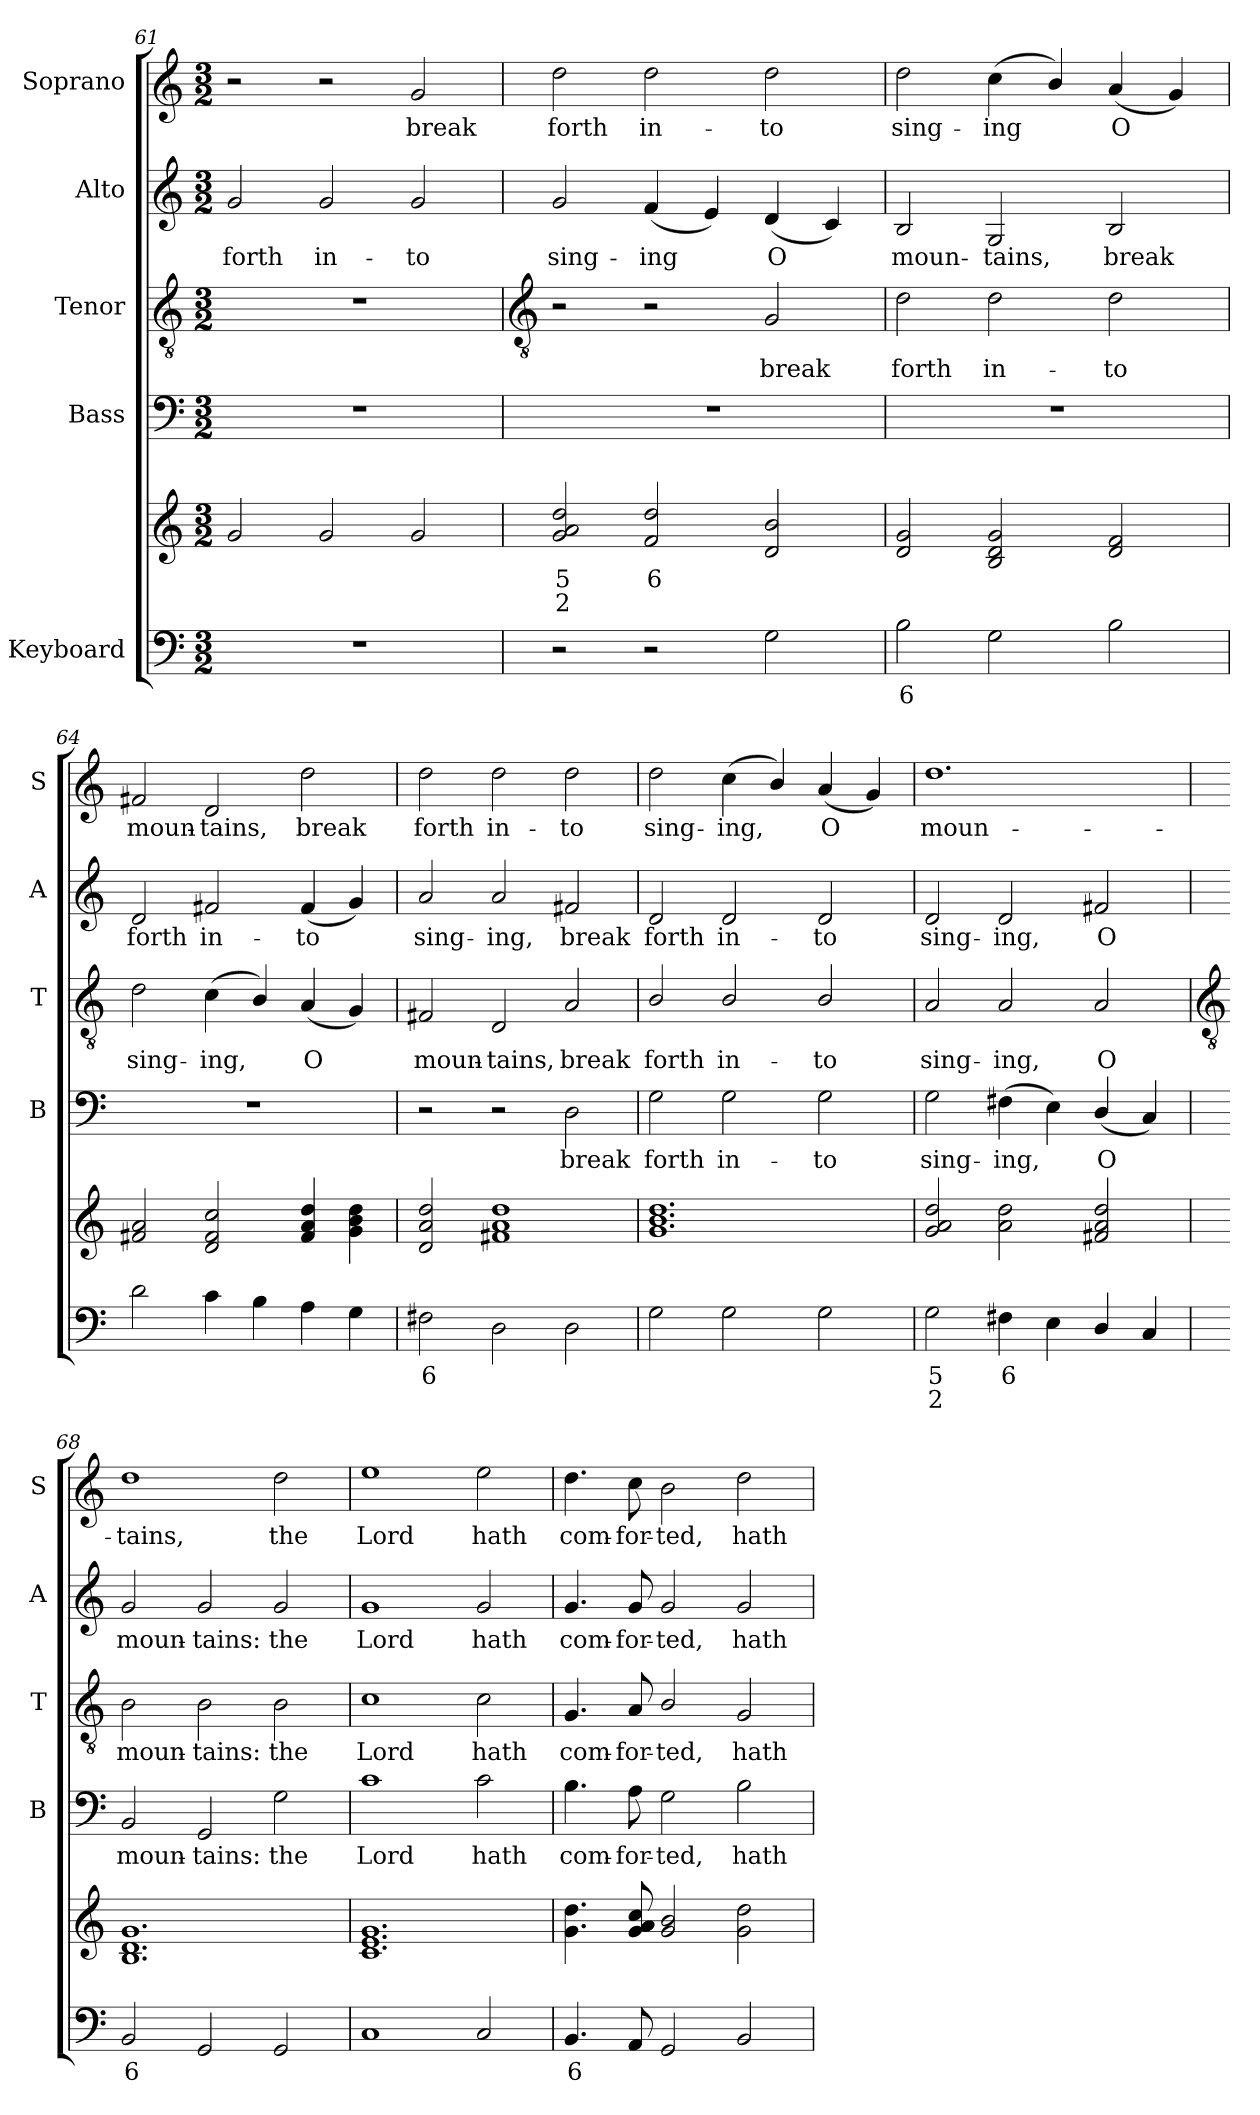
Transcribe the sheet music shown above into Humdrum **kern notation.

**kern	**text	**text	**kern	**text	**text	**kern	**text	**kern	**text	**kern	**text	**kern	**text
*part5	*part5	*part5	*part5	*part5	*part5	*part4	*part4	*part3	*part3	*part2	*part2	*part1	*part1
*staff6	*staff6	*staff6	*staff5	*staff5	*staff5	*staff4	*staff4	*staff3	*staff3	*staff2	*staff2	*staff1	*staff1
*I"Keyboard	*	*	*	*	*	*I"Bass	*	*I"Tenor	*	*I"Alto	*	*I"Soprano	*
*	*	*	*	*	*	*I'B	*	*I'T	*	*I'A	*	*I'S	*
*clefF4	*	*	*clefG2	*	*	*clefF4	*	*clefGv2	*	*clefG2	*	*clefG2	*
*k[]	*	*	*k[]	*	*	*k[]	*	*k[]	*	*k[]	*	*k[]	*
*C:	*	*	*C:	*	*	*C:	*	*C:	*	*C:	*	*C:	*
*M3/2	*	*	*M3/2	*	*	*M3/2	*	*M3/2	*	*M3/2	*	*M3/2	*
=61	=61	=61	=61	=61	=61	=61	=61	=61	=61	=61	=61	=61	=61
!LO:N:vis=1	!	!	!	!	!	!LO:N:vis=1	!	!LO:N:vis=1	!	!	!LO:LY:b	!	!
1.r	.	.	2g	.	.	1.r	.	1.r	.	2g	forth	2r	.
!	!	!	!	!	!	!	!	!	!	!	!LO:LY:b	!	!
.	.	.	2g	.	.	.	.	.	.	2g	in-	2r	.
!	!	!	!	!	!	!	!	!	!	!	!LO:LY:b	!	!LO:LY:b
.	.	.	2g	.	.	.	.	.	.	2g	-to	2g	break
!!LO:LB:g=z
=62	=62	=62	=62	=62	=62	=62	=62	=62	=62	=62	=62	=62	=62
*	*	*	*	*	*	*	*	*clefGv2	*	*	*	*	*
!	!	!	!	!LO:LY:b	!LO:LY:b	!LO:N:vis=1	!	!	!	!	!LO:LY:b	!	!LO:LY:b
2r	.	.	2g 2a 2dd	5	2	1.r	.	2r	.	2g	sing-	2dd	forth
!	!	!	!	!LO:LY:b	!	!	!	!	!	!	!LO:LY:b	!	!LO:LY:b
2r	.	.	2f 2dd	6	.	.	.	2r	.	(<4f	-ing	2dd	in-
.	.	.	.	.	.	.	.	.	.	4e)	.	.	.
!	!	!	!	!	!	!	!	!	!LO:LY:b	!	!LO:LY:b	!	!LO:LY:b
2G	.	.	2d 2b	.	.	.	.	2G	break	(<4d	O	2dd	-to
.	.	.	.	.	.	.	.	.	.	4c/)	.	.	.
=63	=63	=63	=63	=63	=63	=63	=63	=63	=63	=63	=63	=63	=63
!	!LO:LY:b	!	!	!	!	!LO:N:vis=1	!	!	!LO:LY:b	!	!LO:LY:b	!	!LO:LY:b
2B	6	.	2d 2g	.	.	1.r	.	2d	forth	2B	moun-	2dd	sing-
!	!	!	!	!	!	!	!	!	!LO:LY:b	!	!LO:LY:b	!	!LO:LY:b
2G	.	.	2B 2d 2g	.	.	.	.	2d	in-	2G	-tains,	(<4cc	-ing
.	.	.	.	.	.	.	.	.	.	.	.	4b/)	.
!	!	!	!	!	!	!	!	!	!LO:LY:b	!	!LO:LY:b	!	!LO:LY:b
2B	.	.	2d 2f	.	.	.	.	2d	-to	2B	break	(<4a	O
.	.	.	.	.	.	.	.	.	.	.	.	4g)	.
=64	=64	=64	=64	=64	=64	=64	=64	=64	=64	=64	=64	=64	=64
!	!	!	!	!	!	!LO:N:vis=1	!	!	!LO:LY:b	!	!LO:LY:b	!	!LO:LY:b
2d	.	.	2f#X 2a	.	.	1.r	.	2d	sing-	2d	forth	2f#X	moun-
!	!	!	!	!	!	!	!	!	!LO:LY:b	!	!LO:LY:b	!	!LO:LY:b
4c	.	.	2d 2f# 2cc	.	.	.	.	(<4c	-ing,	2f#X	in-	2d	-tains,
4B	.	.	.	.	.	.	.	4B/)	.	.	.	.	.
!	!	!	!	!	!	!	!	!	!LO:LY:b	!	!LO:LY:b	!	!LO:LY:b
4A	.	.	4f# 4a 4dd	.	.	.	.	(<4A/	O	(<4f#	-to	2dd	break
4G	.	.	4g 4b 4dd	.	.	.	.	4G)	.	4g)	.	.	.
=65	=65	=65	=65	=65	=65	=65	=65	=65	=65	=65	=65	=65	=65
!	!LO:LY:b	!	!	!	!	!	!	!	!LO:LY:b	!	!LO:LY:b	!	!LO:LY:b
2F#X	6	.	2d 2a 2dd	.	.	2r	.	2F#X	moun-	2a	sing-	2dd	forth
!	!	!	!	!	!	!	!	!	!LO:LY:b	!	!LO:LY:b	!	!LO:LY:b
2D	.	.	1f#X 1a 1dd	.	.	2r	.	2D	-tains,	2a	-ing,	2dd	in-
!	!	!	!	!	!	!	!LO:LY:b	!	!LO:LY:b	!	!LO:LY:b	!	!LO:LY:b
2D	.	.	.	.	.	2D	break	2A	break	2f#X	break	2dd	-to
=66	=66	=66	=66	=66	=66	=66	=66	=66	=66	=66	=66	=66	=66
!	!	!	!	!	!	!	!LO:LY:b	!	!LO:LY:b	!	!LO:LY:b	!	!LO:LY:b
2G	.	.	1.g 1.b 1.dd	.	.	2G	forth	2B/	forth	2d	forth	2dd	sing-
!	!	!	!	!	!	!	!LO:LY:b	!	!LO:LY:b	!	!LO:LY:b	!	!LO:LY:b
2G	.	.	.	.	.	2G	in-	2B/	in-	2d	in-	(<4cc	-ing,
.	.	.	.	.	.	.	.	.	.	.	.	4b/)	.
!	!	!	!	!	!	!	!LO:LY:b	!	!LO:LY:b	!	!LO:LY:b	!	!LO:LY:b
2G	.	.	.	.	.	2G	-to	2B/	-to	2d	-to	(<4a	O
.	.	.	.	.	.	.	.	.	.	.	.	4g)	.
=67	=67	=67	=67	=67	=67	=67	=67	=67	=67	=67	=67	=67	=67
!	!LO:LY:b	!LO:LY:b	!	!	!	!	!LO:LY:b	!	!LO:LY:b	!	!LO:LY:b	!	!LO:LY:b
2G	5	2	2g 2a 2dd	.	.	2G	sing-	2A	sing-	2d	sing-	1.dd	moun-
!	!LO:LY:b	!	!	!	!	!	!LO:LY:b	!	!LO:LY:b	!	!LO:LY:b	!	!
4F#X	6	.	2a 2dd	.	.	(>4F#X	-ing,	2A	-ing,	2d	-ing,	.	.
4E	.	.	.	.	.	4E)	.	.	.	.	.	.	.
!	!	!	!	!	!	!	!LO:LY:b	!	!LO:LY:b	!	!LO:LY:b	!	!
4D/	.	.	2f#X 2a 2dd	.	.	(<4D/	O	2A	O	2f#X	O	.	.
4C	.	.	.	.	.	4C)	.	.	.	.	.	.	.
!!LO:LB:g=z
=68	=68	=68	=68	=68	=68	=68	=68	=68	=68	=68	=68	=68	=68
*	*	*	*	*	*	*	*	*clefGv2	*	*	*	*	*
!	!LO:LY:b	!	!	!	!	!	!LO:LY:b	!	!LO:LY:b	!	!LO:LY:b	!	!LO:LY:b
2BB	6	.	1.B 1.d 1.g	.	.	2BB	moun-	2B	moun-	2g	moun-	1dd	-tains,
!	!	!	!	!	!	!	!LO:LY:b	!	!LO:LY:b	!	!LO:LY:b	!	!
2GG	.	.	.	.	.	2GG	-tains:	2B	-tains:	2g	-tains:	.	.
!	!	!	!	!	!	!	!LO:LY:b	!	!LO:LY:b	!	!LO:LY:b	!	!LO:LY:b
2GG	.	.	.	.	.	2G	the	2B	the	2g	the	2dd	the
=69	=69	=69	=69	=69	=69	=69	=69	=69	=69	=69	=69	=69	=69
!	!	!	!	!	!	!	!LO:LY:b	!	!LO:LY:b	!	!LO:LY:b	!	!LO:LY:b
1C	.	.	1.c 1.e 1.g	.	.	1c	Lord	1c	Lord	1g	Lord	1ee	Lord
!	!	!	!	!	!	!	!LO:LY:b	!	!LO:LY:b	!	!LO:LY:b	!	!LO:LY:b
2C	.	.	.	.	.	2c	hath	2c	hath	2g	hath	2ee	hath
=70	=70	=70	=70	=70	=70	=70	=70	=70	=70	=70	=70	=70	=70
!	!LO:LY:b	!	!	!	!	!	!LO:LY:b	!	!LO:LY:b	!	!LO:LY:b	!	!LO:LY:b
4.BB	6	.	4.g 4.dd	.	.	4.B	com-	4.G	com-	4.g	com-	4.dd	com-
!	!	!	!	!	!	!	!LO:LY:b	!	!LO:LY:b	!	!LO:LY:b	!	!LO:LY:b
8AA	.	.	8g 8a 8cc	.	.	8A	-for-	8A	-for-	8g	-for-	8cc	-for-
!	!	!	!	!	!	!	!LO:LY:b	!	!LO:LY:b	!	!LO:LY:b	!	!LO:LY:b
2GG	.	.	2g 2b	.	.	2G	-ted,	2B/	-ted,	2g	-ted,	2b	-ted,
!	!	!	!	!	!	!	!LO:LY:b	!	!LO:LY:b	!	!LO:LY:b	!	!LO:LY:b
2BB	.	.	2g 2dd	.	.	2B	hath	2G	hath	2g	hath	2dd	hath
=	=	=	=	=	=	=	=	=	=	=	=	=	=
*-	*-	*-	*-	*-	*-	*-	*-	*-	*-	*-	*-	*-	*-
